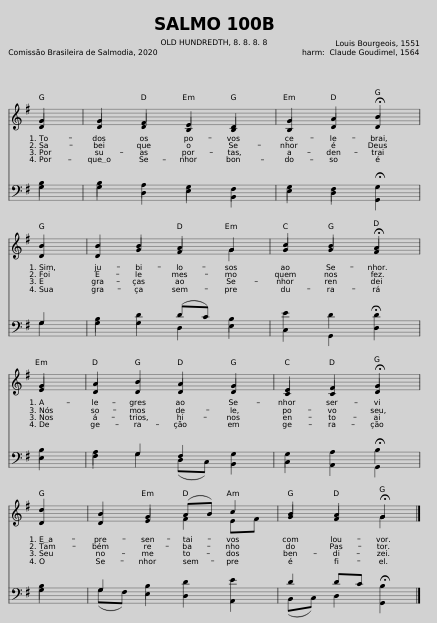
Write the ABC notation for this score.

X:1
%%score { ( 1 2 ) | ( 3 4 ) }
L:1/8
M:none
I:linebreak $
K:G
V:1 treble
V:2 treble
V:3 bass
V:4 bass
V:1
 G2 | G2 F2 E2 D2 | G2 A2 !fermata!B2 |$ B2 | B2 B2 A2 G2 | %5
 c2 B2 !fermata!A2 |$ G2 | A2 B2 A2 G2 | E2 F2 !fermata!G2 |$ d2 | %10
 B2 G2 (AB) c2 | B2 A2 !fermata!G2 |] %12
V:2
 D2 | D2 D2 B,2 B,2 | B,2 D2 D2 |$ D2 | D2 G2 F2 G2 | %5
 G2 G2 F2 |$ E2 | D2 D2 D2 D2 | C2 C2 D2 |$ D2 | %10
 D2 E2 F2 EF | G2 F2 G2 |] %12
V:3
 B,2 | B,2 A,2 G,2 F,2 | G,2 F,2 !fermata!G,2 |$ G,2 | B,2 D2 (DC) B,2 | %5
 E2 D2 !fermata!D2 |$ B,2 | A,2 G,2 F,2 G,2 | G,2 A,2 !fermata!B,2 |$ B,2 | %10
 G,2 B,2 D2 E2 | D2 DC !fermata!B,2 |] %12
V:4
 G,2 | G,2 D,2 E,2 B,,2 | E,2 D,2 G,,2 |$ G,2 | G,2 G,2 D,2 E,2 | %5
 C,2 G,,2 D,2 |$ E,2 | F,2 G,2 (D,C,) B,,2 | C,2 A,,2 G,,2 |$ G,2 | %10
 (G,F,) E,2 D,2 A,,2 | (B,,C,) D,2 G,,2 |] %12
